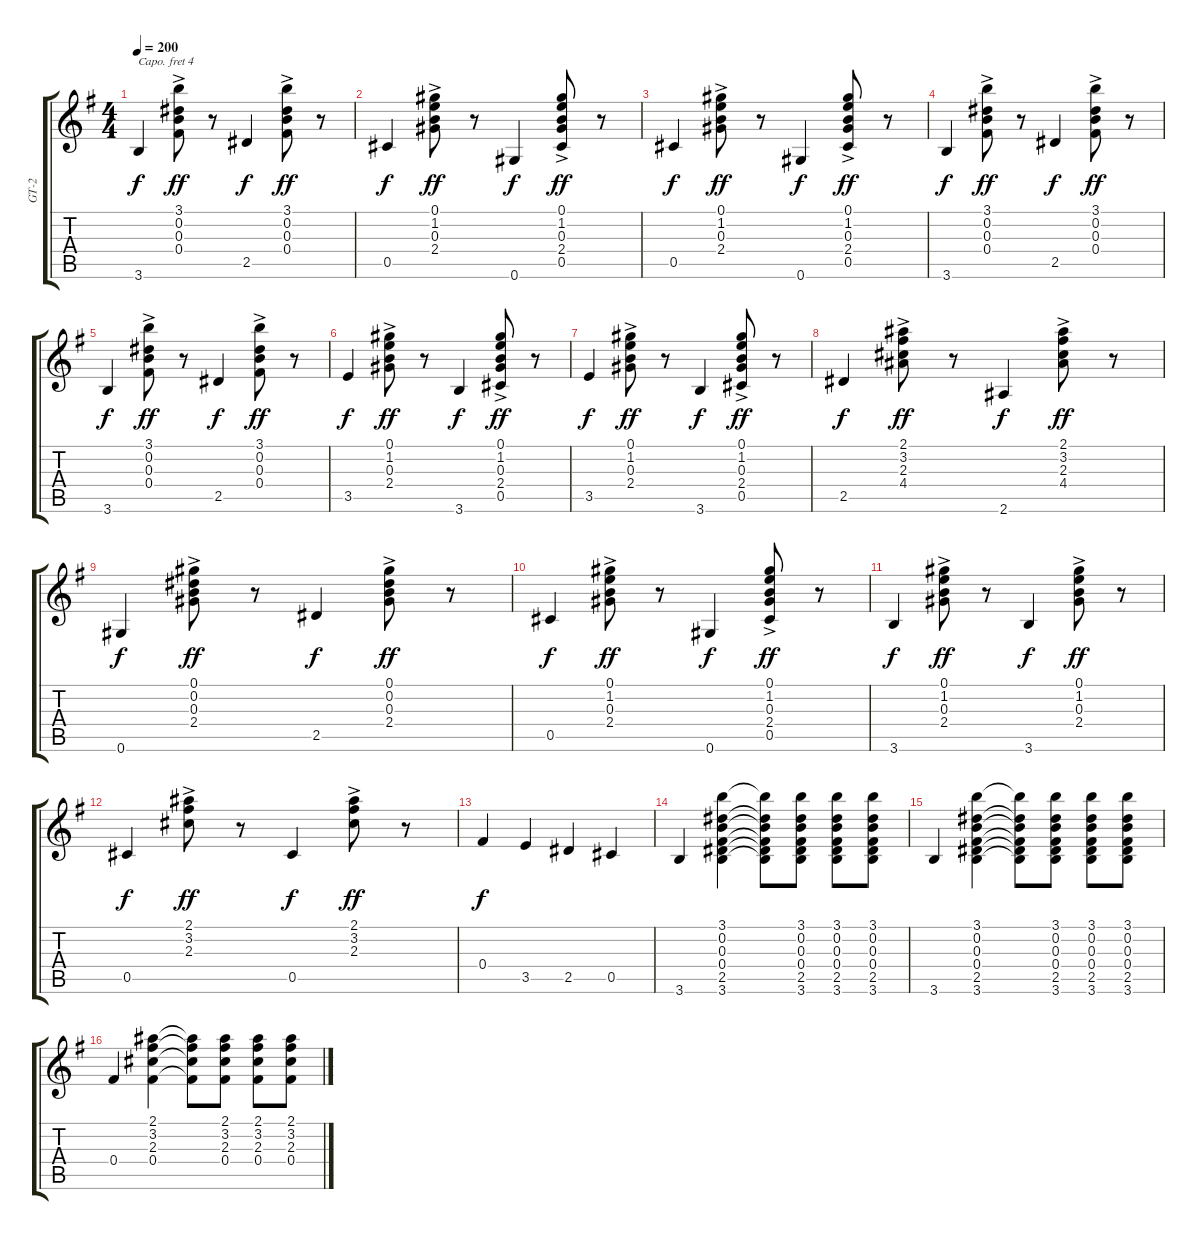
\track ("GT-2" "GT-2") {instrument acousticguitarsteel}
\staff {score tabs}
\capo 4
\tuning (E4 B3 G3 D3 A2 E2) {hide}
\ts (4 4)
\tempo 200
\clef g2
\ks g
3.6.4{dy f} (3.1{ac} 0.2 0.3 0.4).8{dy ff} r.8 2.5.4{dy f} (3.1 0.2 0.3{ac} 0.4).8{dy ff} r.8 |
0.5.4{dy f} (0.1 1.2 0.3 2.4{ac}).8{dy ff} r.8 0.6.4{dy f} (0.1{ac} 1.2 0.3 2.4{ac} 0.5).8{dy ff} r.8 |
0.5.4{dy f} (0.1 1.2 0.3 2.4{ac}).8{dy ff} r.8 0.6.4{dy f} (0.1 1.2 0.3 2.4{ac} 0.5).8{dy ff} r.8 |
3.6.4{dy f} (3.1 0.2 0.3 0.4{ac}).8{dy ff} r.8 2.5.4{dy f} (3.1 0.2 0.3 0.4{ac}).8{dy ff} r.8 |
3.6.4{dy f} (3.1 0.2 0.3 0.4{ac}).8{dy ff} r.8 2.5.4{dy f} (3.1 0.2 0.3 0.4{ac}).8{dy ff} r.8 |
3.5.4{dy f} (0.1 1.2 0.3 2.4{ac}).8{dy ff} r.8 3.6.4{dy f} (0.1 1.2 0.3 2.4{ac} 0.5).8{dy ff} r.8 |
3.5.4{dy f} (0.1 1.2 0.3 2.4{ac}).8{dy ff} r.8 3.6.4{dy f} (0.1 1.2 0.3 2.4{ac} 0.5).8{dy ff} r.8 |
2.5.4{dy f} (2.1 3.2 2.3 4.4{ac}).8{dy ff} r.8 2.6.4{dy f} (2.1 3.2 2.3 4.4{ac}).8{dy ff} r.8 |
0.6.4{dy f} (0.1{ac} 0.2 0.3 2.4).8{dy ff} r.8 2.5.4{dy f} (0.1{ac} 0.2 0.3 2.4).8{dy ff} r.8 |
0.5.4{dy f} (0.1{ac} 1.2 0.3 2.4).8{dy ff} r.8 0.6.4{dy f} (0.1{ac} 1.2 0.3 2.4 0.5).8{dy ff} r.8 |
3.6.4{dy f} (0.1{ac} 1.2 0.3 2.4).8{dy ff} r.8 3.6.4{dy f} (0.1{ac} 1.2 0.3 2.4).8{dy ff} r.8 |
0.5.4{dy f} (2.1{ac} 3.2 2.3).8{dy ff} r.8 0.5.4{dy f} (2.1{ac} 3.2 2.3).8{dy ff} r.8 |
0.4.4{dy f} 3.5.4 2.5.4 0.5.4 |
3.6.4 (3.1 0.2 0.3 0.4 2.5 3.6).4 (3.1{t} 0.2{t} 0.3{t} 0.4{t} 2.5{t} 3.6{t}).8 (3.1 0.2 0.3 0.4 2.5 3.6).8 (3.1 0.2 0.3 0.4 2.5 3.6).8 (3.1 0.2 0.3 0.4 2.5 3.6).8 |
3.6.4 (3.1 0.2 0.3 0.4 2.5 3.6).4 (3.1{t} 0.2{t} 0.3{t} 0.4{t} 2.5{t} 3.6{t}).8 (3.1 0.2 0.3 0.4 2.5 3.6).8 (3.1 0.2 0.3 0.4 2.5 3.6).8 (3.1 0.2 0.3 0.4 2.5 3.6).8 |
0.4.4 (2.1 3.2 2.3 0.4).4 (2.1{t} 3.2{t} 2.3{t} 0.4{t}).8 (2.1 3.2 2.3 0.4).8 (2.1 3.2 2.3 0.4).8 (2.1 3.2 2.3 0.4).8
